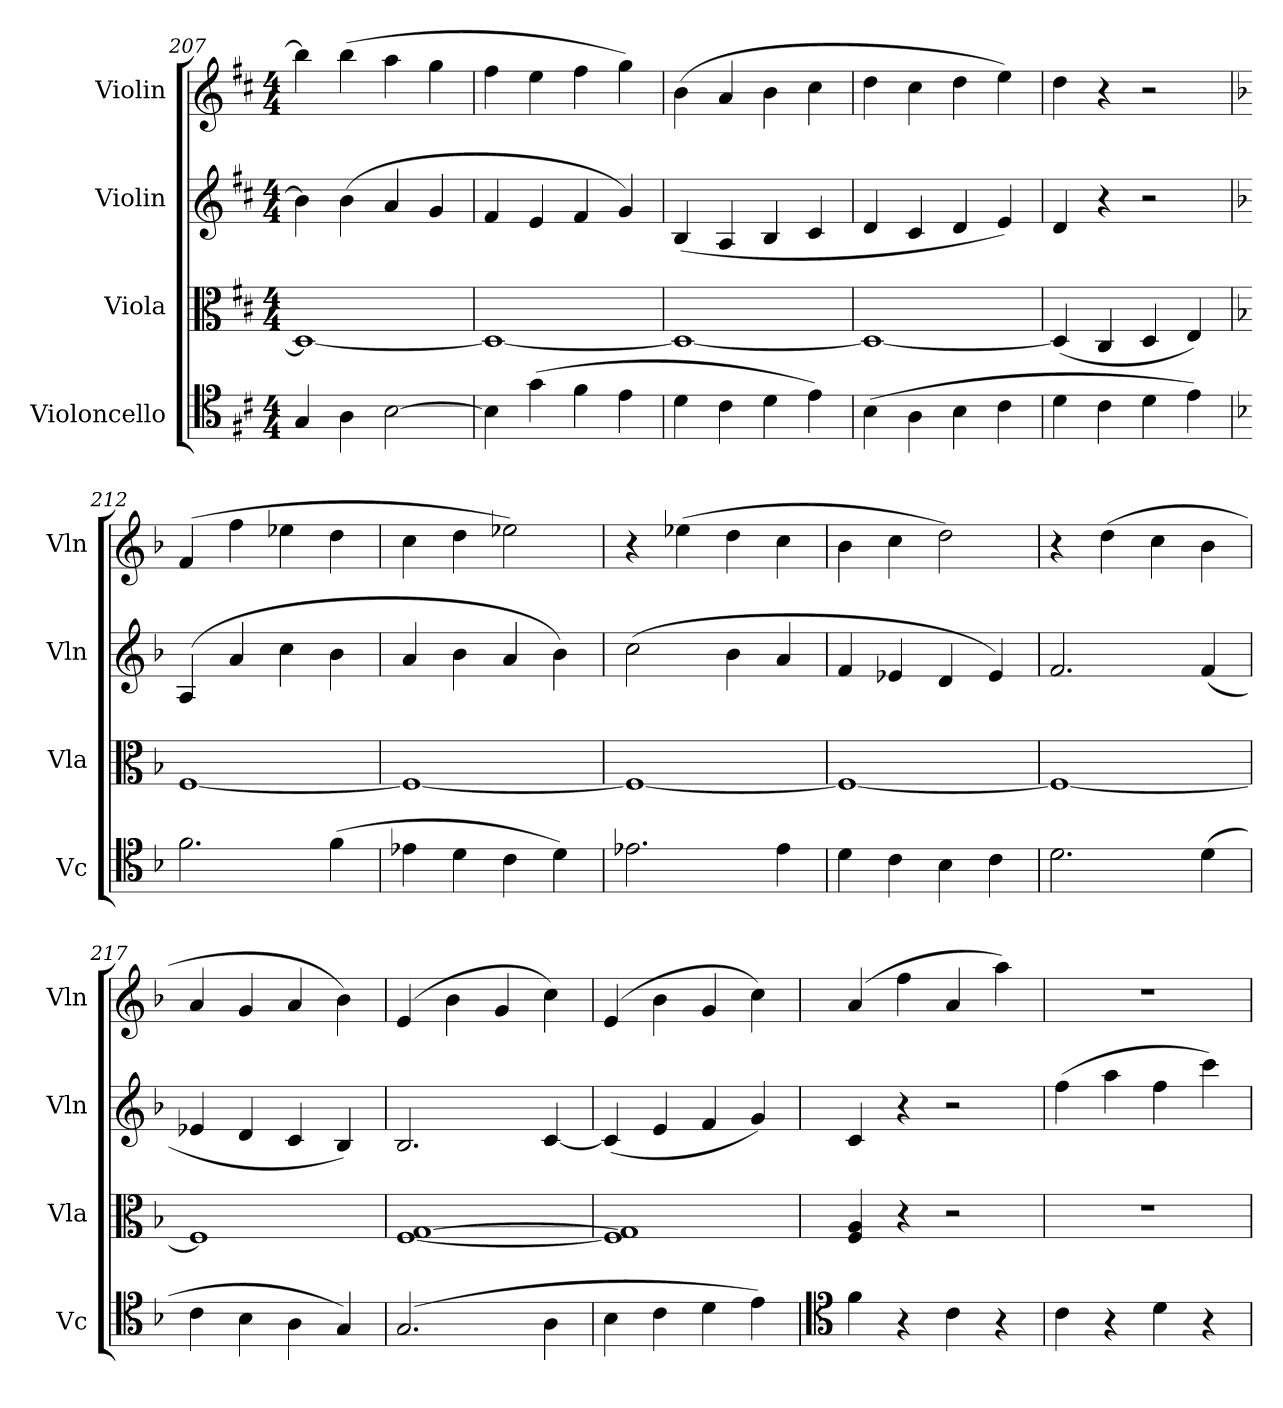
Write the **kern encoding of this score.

**kern	**kern	**kern	**kern
*part4	*part3	*part2	*part1
*staff4	*staff3	*staff2	*staff1
*I"Violoncello	*I"Viola	*I"Violin	*I"Violin
*I'Vc	*I'Vla	*I'Vln	*I'Vln
*clefC4	*clefC3	*clefG2	*clefG2
*k[f#c#]	*k[f#c#]	*k[f#c#]	*k[f#c#]
*M4/4	*M4/4	*M4/4	*M4/4
=207	=207	=207	=207
4G/	1D_	4b\]	4bb\]
4A\	.	(4b\	(4bb\
[2B\	.	4a/	4aa\
.	.	4g/	4gg\
=208	=208	=208	=208
4B\]	1D_	4f#/	4ff#\
(4g\	.	4e/	4ee\
4f#\	.	4f#/	4ff#\
4e\	.	4g/)	4gg\)
=209	=209	=209	=209
4d\	1D_	(4B/	(4b\
4c#\	.	4A/	4a/
4d\	.	4B/	4b\
4e\)	.	4c#/	4cc#\
=210	=210	=210	=210
(4B\	1D_	4d/	4dd\
4A\	.	4c#/	4cc#\
4B\	.	4d/	4dd\
4c#\	.	4e/)	4ee\)
=211	=211	=211	=211
4d\	(4D/]	4d/	4dd\
4c#\	4C#/	4r	4r
4d\	4D/	2r	2r
4e\)	4E/)	.	.
=212	=212	=212	=212
*k[b-]	*k[b-]	*k[b-]	*k[b-]
2.f\	[1F	(4A/	(4f/
.	.	4a/	4ff\
.	.	4cc\	4ee-X\
(4f\	.	4b-\	4dd\
=213	=213	=213	=213
4e-X\	1F_	4a/	4cc\
4d\	.	4b-\	4dd\
4c\	.	4a/	2ee-X\)
4d\)	.	4b-\)	.
=214	=214	=214	=214
2.e-X\	1F_	(2cc\	4r
.	.	.	(4ee-X\
.	.	4b-\	4dd\
4e-\	.	4a/	4cc\
=215	=215	=215	=215
4d\	1F_	4f/	4b-\
4c\	.	4e-X/	4cc\
4B-\	.	4d/	2dd\)
4c\	.	4e-/)	.
=216	=216	=216	=216
2.d\	1F_	2.f/	4r
.	.	.	(4dd\
.	.	.	4cc\
(4d\	.	(4f/	4b-\
=217	=217	=217	=217
4c\	1F]	4e-X/	4a/
4B-\	.	4d/	4g/
4A\	.	4c/	4a/
4G/)	.	4B-/)	4b-\)
=218	=218	=218	=218
(2.G/	[1F [1G	2.B-/	(4e/
.	.	.	4b-\
.	.	.	4g/
4A\	.	[4c/	4cc\)
=219	=219	=219	=219
4B-\	1F] 1G]	(4c/]	(4e/
4c\	.	4e/	4b-\
4d\	.	4f/	4g/
4e\)	.	4g/)	4cc\)
=220	=220	=220	=220
*clefC4	*	*	*
4f\	4F/ 4A/	4c/	(4a/
4r	4r	4r	4ff\
4c\	2r	2r	4a/
4r	.	.	4aa\)
=221	=221	=221	=221
4c\	1r	(4ff\	1r
4r	.	4aa\	.
4d\	.	4ff\	.
4r	.	4ccc\)	.
=	=	=	=
*-	*-	*-	*-
